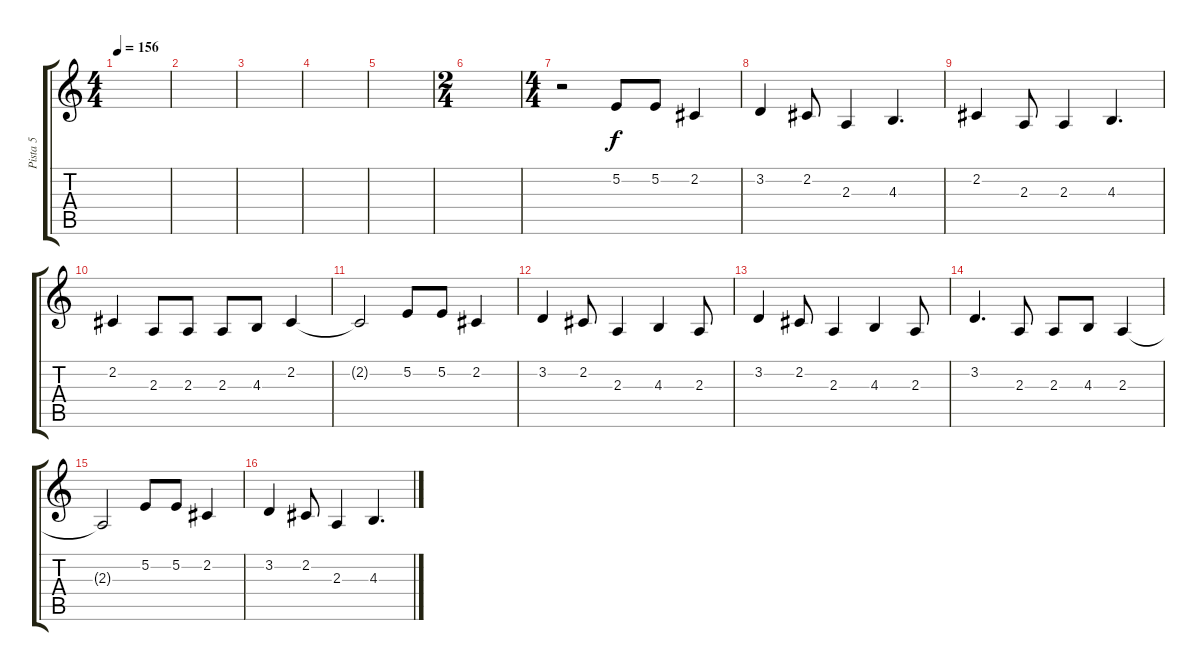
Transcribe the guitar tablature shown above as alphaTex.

\track ("Pista 5" "Pista 5") {instrument electricgrandpiano}
\staff {score tabs}
\tuning (E4 B3 G3 D3 A2 E2) {hide}
\ts (4 4)
\tempo 156
\clef g2
\ks c
|
|
|
|
|
\ts (2 4)
|
\ts (4 4)
r.2 5.2.8 5.2.8 2.2.4 |
3.2.4 2.2.8 2.3.4 4.3.4{d} |
2.2.4 2.3.8 2.3.4 4.3.4{d} |
2.2.4 2.3.8 2.3.8 2.3.8 4.3.8 2.2.4 |
2.2{t}.2 5.2.8 5.2.8 2.2.4 |
3.2.4 2.2.8 2.3.4 4.3.4 2.3.8 |
3.2.4 2.2.8 2.3.4 4.3.4 2.3.8 |
3.2.4{d} 2.3.8 2.3.8 4.3.8 2.3.4 |
2.3{t}.2 5.2.8 5.2.8 2.2.4 |
3.2.4 2.2.8 2.3.4 4.3.4{d}
